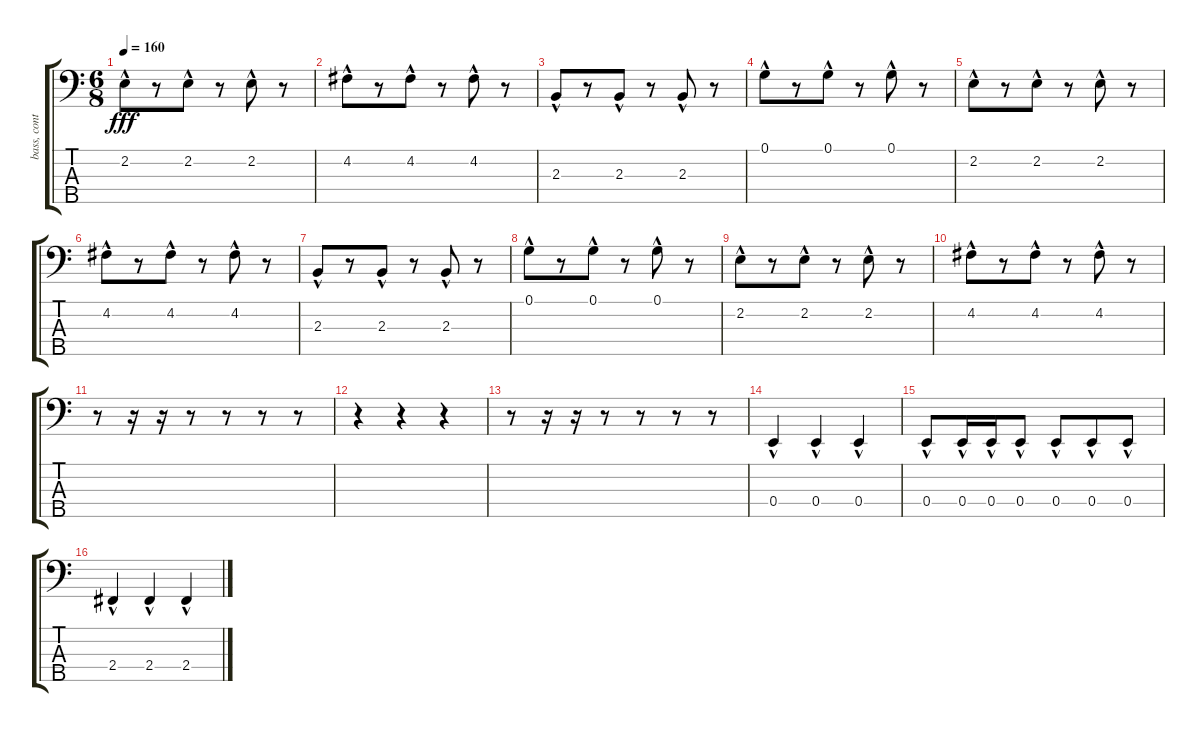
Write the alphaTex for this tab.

\track ("bass, contrabass" "bass, cont") {instrument electricbasspick}
\staff {score tabs}
\tuning (G2 D2 A1 E1 Bb0) {hide}
\ts (6 8)
\tempo 160
\clef f4
\ks c
2.2{hac}.8{dy fff} r.8 2.2{hac}.8 r.8 2.2{hac}.8 r.8 |
4.2{hac}.8 r.8 4.2{hac}.8 r.8 4.2{hac}.8 r.8 |
2.3{hac}.8 r.8 2.3{hac}.8 r.8 2.3{hac}.8 r.8 |
0.1{hac}.8 r.8 0.1{hac}.8 r.8 0.1{hac}.8 r.8 |
2.2{hac}.8 r.8 2.2{hac}.8 r.8 2.2{hac}.8 r.8 |
4.2{hac}.8 r.8 4.2{hac}.8 r.8 4.2{hac}.8 r.8 |
2.3{hac}.8 r.8 2.3{hac}.8 r.8 2.3{hac}.8 r.8 |
0.1{hac}.8 r.8 0.1{hac}.8 r.8 0.1{hac}.8 r.8 |
2.2{hac}.8 r.8 2.2{hac}.8 r.8 2.2{hac}.8 r.8 |
4.2{hac}.8 r.8 4.2{hac}.8 r.8 4.2{hac}.8 r.8 |
r.8 r.16 r.16 r.8 r.8 r.8 r.8 |
r.4 r.4 r.4 |
r.8 r.16 r.16 r.8 r.8 r.8 r.8 |
0.4{hac}.4 0.4{hac}.4 0.4{hac}.4 |
0.4{hac}.8 0.4{hac}.16 0.4{hac}.16 0.4{hac}.8 0.4{hac}.8 0.4{hac}.8 0.4{hac}.8 |
2.4{hac}.4 2.4{hac}.4 2.4{hac}.4
